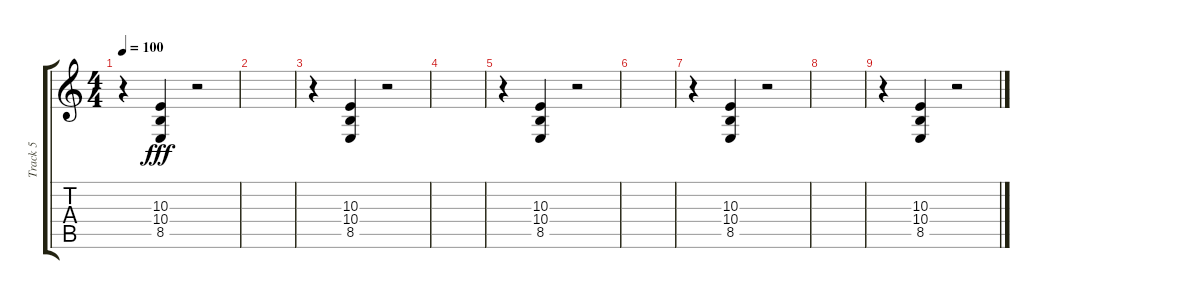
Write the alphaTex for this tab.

\track ("Track 5" "Track 5") {instrument reversecymbal}
\staff {score tabs}
\tuning (Eb4 Bb3 Gb3 Db3 Ab2 Eb2) {hide}
\ts (4 4)
\tempo 100
\clef g2
\ks c
r.4{dy fff} (10.3 10.4 8.5).4 r.2 |
|
r.4 (10.3 10.4 8.5).4 r.2 |
|
r.4 (10.3 10.4 8.5).4 r.2 |
|
r.4 (10.3 10.4 8.5).4 r.2 |
|
r.4 (10.3 10.4 8.5).4 r.2
